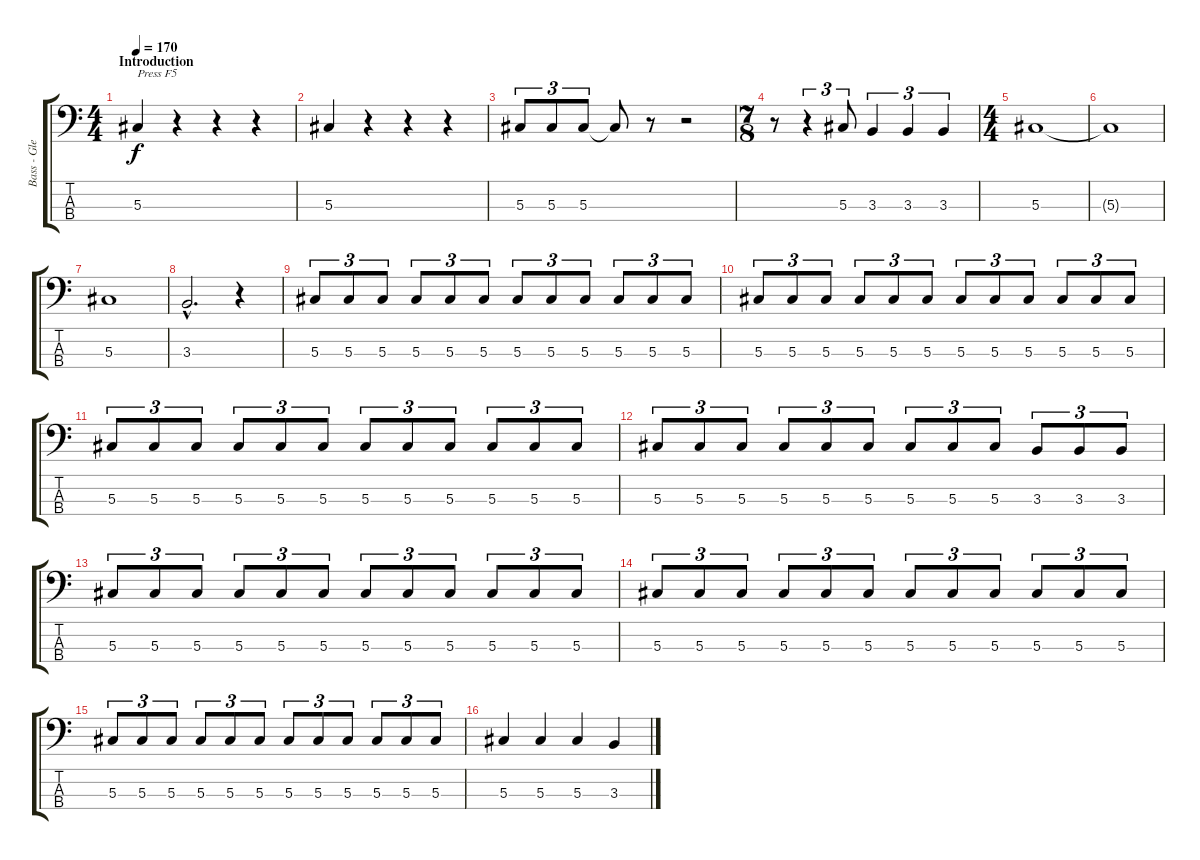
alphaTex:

\track ("Bass - Glenn Barry" "Bass - Gle") {instrument electricbassfinger}
\staff {score tabs}
\tuning (Gb2 Db2 Ab1 Eb1) {hide}
\ts (4 4)
\section ("" "Introduction")
\tempo 170
\clef f4
\ks c
5.3.4{txt "Press F5" dy f instrument electricbassfinger} r.4 r.4 r.4 |
5.3.4 r.4 r.4 r.4 |
5.3.8{tu (3 2)} 5.3.8{tu (3 2)} 5.3.8{tu (3 2)} 5.3{t}.8 r.8 r.2 |
\ts (7 8)
r.8 r.4{tu (3 2)} 5.3.8{tu (3 2)} 3.3.4{tu (3 2)} 3.3.4{tu (3 2)} 3.3.4{tu (3 2)} |
\ts (4 4)
5.3.1 |
5.3{t}.1 |
5.3.1 |
3.3{hac}.2{d} r.4 |
5.3.8{tu (3 2)} 5.3.8{tu (3 2)} 5.3.8{tu (3 2)} 5.3.8{tu (3 2)} 5.3.8{tu (3 2)} 5.3.8{tu (3 2)} 5.3.8{tu (3 2)} 5.3.8{tu (3 2)} 5.3.8{tu (3 2)} 5.3.8{tu (3 2)} 5.3.8{tu (3 2)} 5.3.8{tu (3 2)} |
5.3.8{tu (3 2)} 5.3.8{tu (3 2)} 5.3.8{tu (3 2)} 5.3.8{tu (3 2)} 5.3.8{tu (3 2)} 5.3.8{tu (3 2)} 5.3.8{tu (3 2)} 5.3.8{tu (3 2)} 5.3.8{tu (3 2)} 5.3.8{tu (3 2)} 5.3.8{tu (3 2)} 5.3.8{tu (3 2)} |
5.3.8{tu (3 2)} 5.3.8{tu (3 2)} 5.3.8{tu (3 2)} 5.3.8{tu (3 2)} 5.3.8{tu (3 2)} 5.3.8{tu (3 2)} 5.3.8{tu (3 2)} 5.3.8{tu (3 2)} 5.3.8{tu (3 2)} 5.3.8{tu (3 2)} 5.3.8{tu (3 2)} 5.3.8{tu (3 2)} |
5.3.8{tu (3 2)} 5.3.8{tu (3 2)} 5.3.8{tu (3 2)} 5.3.8{tu (3 2)} 5.3.8{tu (3 2)} 5.3.8{tu (3 2)} 5.3.8{tu (3 2)} 5.3.8{tu (3 2)} 5.3.8{tu (3 2)} 3.3.8{tu (3 2)} 3.3.8{tu (3 2)} 3.3.8{tu (3 2)} |
5.3.8{tu (3 2)} 5.3.8{tu (3 2)} 5.3.8{tu (3 2)} 5.3.8{tu (3 2)} 5.3.8{tu (3 2)} 5.3.8{tu (3 2)} 5.3.8{tu (3 2)} 5.3.8{tu (3 2)} 5.3.8{tu (3 2)} 5.3.8{tu (3 2)} 5.3.8{tu (3 2)} 5.3.8{tu (3 2)} |
5.3.8{tu (3 2)} 5.3.8{tu (3 2)} 5.3.8{tu (3 2)} 5.3.8{tu (3 2)} 5.3.8{tu (3 2)} 5.3.8{tu (3 2)} 5.3.8{tu (3 2)} 5.3.8{tu (3 2)} 5.3.8{tu (3 2)} 5.3.8{tu (3 2)} 5.3.8{tu (3 2)} 5.3.8{tu (3 2)} |
5.3.8{tu (3 2)} 5.3.8{tu (3 2)} 5.3.8{tu (3 2)} 5.3.8{tu (3 2)} 5.3.8{tu (3 2)} 5.3.8{tu (3 2)} 5.3.8{tu (3 2)} 5.3.8{tu (3 2)} 5.3.8{tu (3 2)} 5.3.8{tu (3 2)} 5.3.8{tu (3 2)} 5.3.8{tu (3 2)} |
5.3.4 5.3.4 5.3.4 3.3.4
